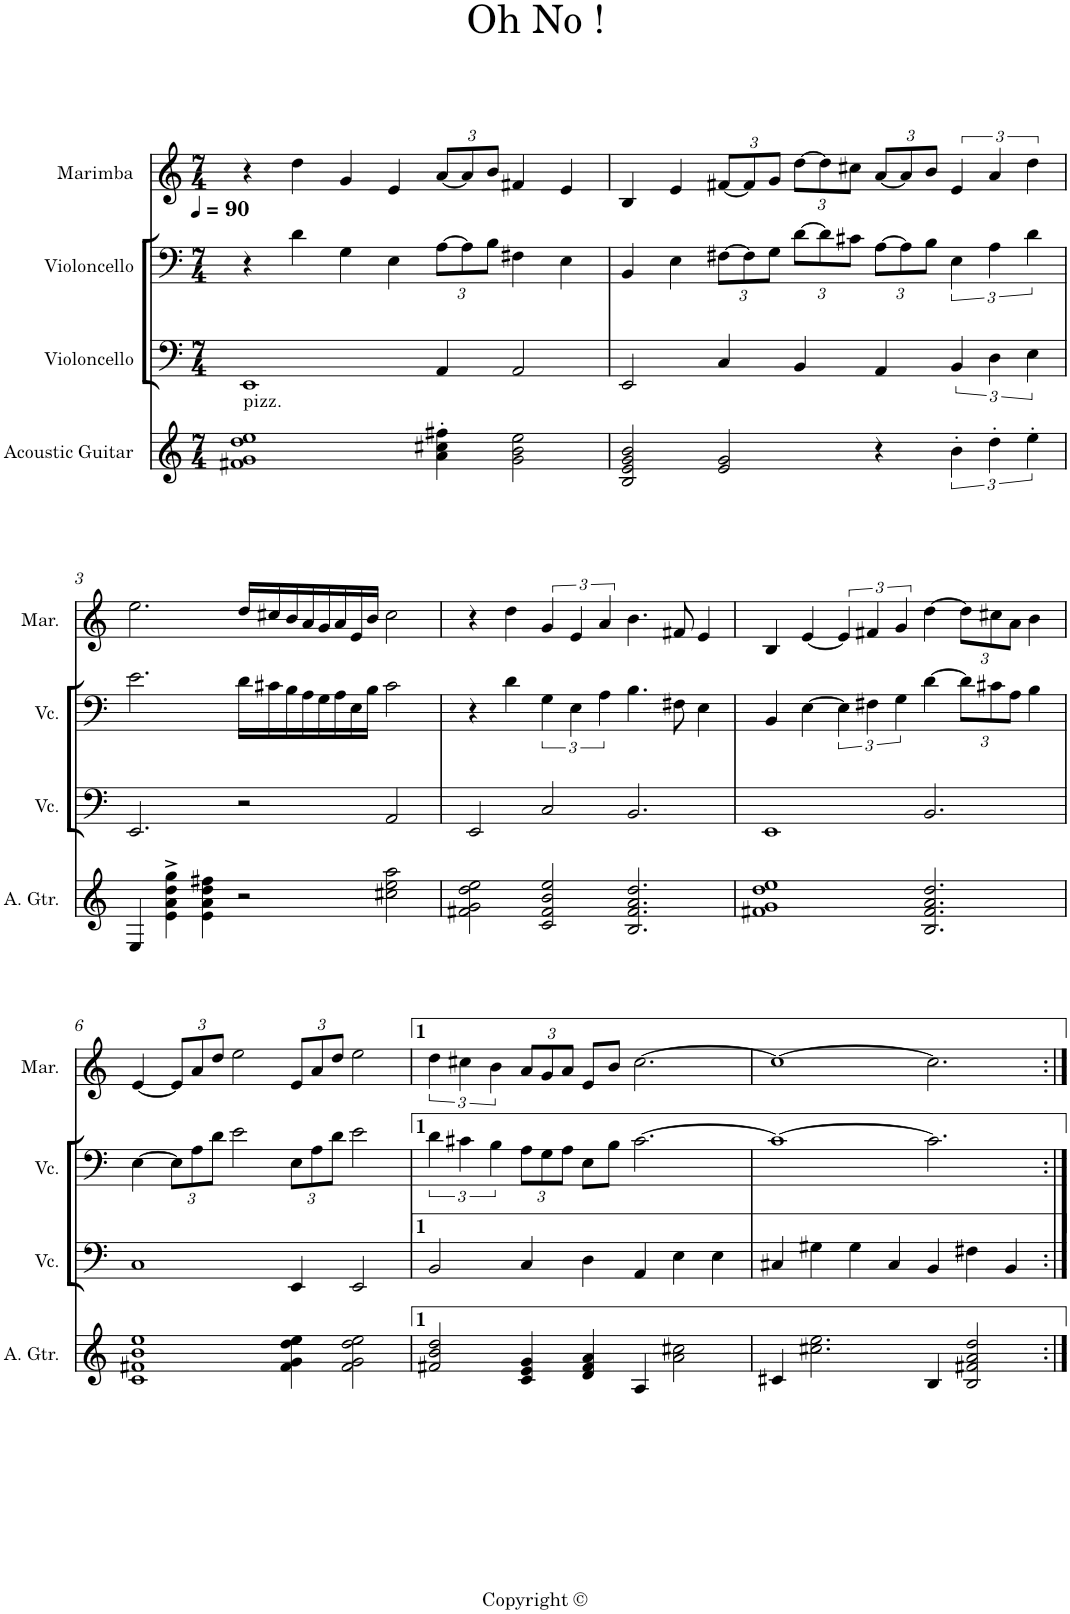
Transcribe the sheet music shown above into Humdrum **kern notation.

**kern	**kern	**kern	**kern
*part4	*part3	*part2	*part1
*staff4	*staff3	*staff2	*staff1
*I"Acoustic Guitar	*I"Violoncello	*I"Violoncello	*I"Marimba
*I'A. Gtr.	*I'Vc.	*I'Vc.	*I'Mar.
*clefG2	*clefF4	*clefF4	*clefG2
*Trd7c12	*	*	*
*k[]	*k[]	*k[]	*k[]
*M7/4	*M7/4	*M7/4	*M7/4
*MM90	*MM90	*MM90	*MM90
=1	=1	=1	=1
!	!LO:TX:b:t=pizz.	!	!
1f#X 1g 1dd 1ee	1EE	4r	4r
.	.	4d\	4dd\
.	.	4G\	4g/
.	.	4E\	4e/
*	*	*Xbrackettup	*Xbrackettup
4a\' 4cc#X\' 4ff#X\'	4AA/	[12A\L	[12a/L
.	.	12A\]	12a/]
.	.	12B\J	12b/J
2g\ 2b\ 2ee\	2AA/	4F#X\	4f#X/
.	.	4E\	4e/
=2	=2	=2	=2
2B/ 2e/ 2g/ 2b/	2EE/	4BB/	4B/
.	.	4E\	4e/
2e/ 2g/	4C/	[12F#X\L	[12f#X/L
.	.	12F#\]	12f#/]
.	.	12G\J	12g/J
.	4BB/	[12d\L	[12dd\L
.	.	12d\]	12dd\]
.	.	12c#X\J	12cc#X\J
4r	4AA/	[12A\L	[12a/L
.	.	12A\]	12a/]
.	.	12B\J	12b/J
*	*	*brackettup	*brackettup
6b'\	6BB/	6E\	6e/
6dd'\	6D\	6A\	6a/
6ee'\	6E\	6d\	6dd\
!!LO:LB:g=z
=3	=3	=3	=3
4E/	2.EE/	2.e\	2.ee\
4e\^ 4a\^ 4dd\^ 4gg\^	.	.	.
4e\ 4a\ 4dd\ 4ff#X\	.	.	.
2r	2r	16d\LL	16dd/LL
.	.	16c#X\	16cc#X/
.	.	16B\	16b/
.	.	16A\	16a/
.	.	16G\	16g/
.	.	16A\	16a/
.	.	16E\	16e/
.	.	16B\JJ	16b/JJ
2cc#X\ 2ee\ 2aa\	2AA/	2c#\	2cc#\
=4	=4	=4	=4
2f#X\ 2g\ 2dd\ 2ee\	2EE/	4r	4r
.	.	4d\	4dd\
2c/ 2f#/ 2b/ 2ee/	2C/	6G\	6g/
.	.	6E\	6e/
.	.	6A\	6a/
2.B/ 2.f#/ 2.a/ 2.dd/	2.BB/	4.B\	4.b\
.	.	8F#X\	8f#X/
.	.	4E\	4e/
=5	=5	=5	=5
1f#X 1g 1dd 1ee	1EE	4BB/	4B/
.	.	[4E\	[4e/
.	.	6E\]	6e/]
.	.	6F#X\	6f#X/
.	.	6G\	6g/
2.B/ 2.f#/ 2.a/ 2.dd/	2.BB/	[4d\	[4dd\
*	*	*Xbrackettup	*Xbrackettup
.	.	12d\L]	12dd\L]
.	.	12c#X\	12cc#X\
.	.	12A\J	12a\J
.	.	4B\	4b\
!!LO:LB:g=z
=6	=6	=6	=6
1c 1f#X 1b 1ee	1C	[4E\	[4e/
.	.	12E\L]	12e/L]
.	.	12A\	12a/
.	.	12d\J	12dd/J
.	.	2e\	2ee\
4f#\ 4g\ 4dd\ 4ee\	4EE/	12E\L	12e/L
.	.	12A\	12a/
.	.	12d\J	12dd/J
2f#\ 2g\ 2dd\ 2ee\	2EE/	2e\	2ee\
=7	=7	=7	=7
*	*	*brackettup	*brackettup
2f#X/ 2b/ 2dd/	2BB/	6d\	6dd\
.	.	6c#X\	6cc#X\
.	.	6B\	6b\
*	*	*Xbrackettup	*Xbrackettup
4c/ 4e/ 4g/	4C/	12A\L	12a/L
.	.	12G\	12g/
.	.	12A\J	12a/J
4d/ 4f#/ 4a/	4D\	8E\L	8e/L
.	.	8B\J	8b/J
4A/	4AA/	[2.c#\	[2.cc#\
2a\ 2cc#X\	4E\	.	.
.	4E\	.	.
=8	=8	=8	=8
4c#X/	4C#X/	1c#_	1cc#_
2.cc#X\ 2.ee\	4G#X\	.	.
.	4G#\	.	.
.	4C#/	.	.
4B/	4BB/	2.c#\]	2.cc#\]
2B/ 2f#X/ 2a/ 2dd/	4F#X\	.	.
.	4BB/	.	.
=:|!	=:|!	=:|!	=:|!
*-	*-	*-	*-
